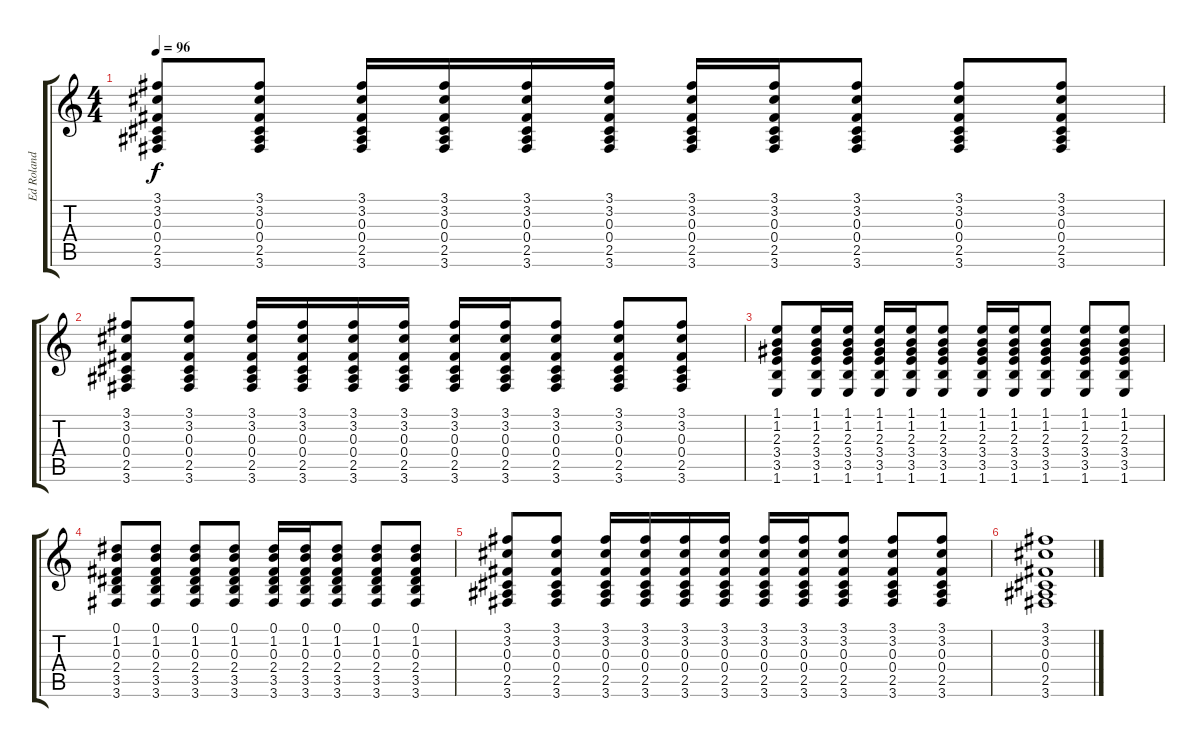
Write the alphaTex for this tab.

\track ("Ed Roland" "Ed Roland") {instrument acousticguitarsteel}
\staff {score tabs}
\tuning (Eb4 Bb3 Gb3 Db3 Ab2 Eb2) {hide}
\ts (4 4)
\tempo 96
\clef g2
\ks c
(3.1 3.2 0.3 0.4 2.5 3.6).8{dy f} (3.1 3.2 0.3 0.4 2.5 3.6).8 (3.1 3.2 0.3 0.4 2.5 3.6).16 (3.1 3.2 0.3 0.4 2.5 3.6).16 (3.1 3.2 0.3 0.4 2.5 3.6).16 (3.1 3.2 0.3 0.4 2.5 3.6).16 (3.1 3.2 0.3 0.4 2.5 3.6).16 (3.1 3.2 0.3 0.4 2.5 3.6).16 (3.1 3.2 0.3 0.4 2.5 3.6).8 (3.1 3.2 0.3 0.4 2.5 3.6).8 (3.1 3.2 0.3 0.4 2.5 3.6).8 |
(3.1 3.2 0.3 0.4 2.5 3.6).8 (3.1 3.2 0.3 0.4 2.5 3.6).8 (3.1 3.2 0.3 0.4 2.5 3.6).16 (3.1 3.2 0.3 0.4 2.5 3.6).16 (3.1 3.2 0.3 0.4 2.5 3.6).16 (3.1 3.2 0.3 0.4 2.5 3.6).16 (3.1 3.2 0.3 0.4 2.5 3.6).16 (3.1 3.2 0.3 0.4 2.5 3.6).16 (3.1 3.2 0.3 0.4 2.5 3.6).8 (3.1 3.2 0.3 0.4 2.5 3.6).8 (3.1 3.2 0.3 0.4 2.5 3.6).8 |
(1.1 1.2 2.3 3.4 3.5 1.6).8 (1.1 1.2 2.3 3.4 3.5 1.6).16 (1.1 1.2 2.3 3.4 3.5 1.6).16 (1.1 1.2 2.3 3.4 3.5 1.6).16 (1.1 1.2 2.3 3.4 3.5 1.6).16 (1.1 1.2 2.3 3.4 3.5 1.6).8 (1.1 1.2 2.3 3.4 3.5 1.6).16 (1.1 1.2 2.3 3.4 3.5 1.6).16 (1.1 1.2 2.3 3.4 3.5 1.6).8 (1.1 1.2 2.3 3.4 3.5 1.6).8 (1.1 1.2 2.3 3.4 3.5 1.6).8 |
(0.1 1.2 0.3 2.4 3.5 3.6).8 (0.1 1.2 0.3 2.4 3.5 3.6).8 (0.1 1.2 0.3 2.4 3.5 3.6).8 (0.1 1.2 0.3 2.4 3.5 3.6).8 (0.1 1.2 0.3 2.4 3.5 3.6).16 (0.1 1.2 0.3 2.4 3.5 3.6).16 (0.1 1.2 0.3 2.4 3.5 3.6).8 (0.1 1.2 0.3 2.4 3.5 3.6).8 (0.1 1.2 0.3 2.4 3.5 3.6).8 |
(3.1 3.2 0.3 0.4 2.5 3.6).8 (3.1 3.2 0.3 0.4 2.5 3.6).8 (3.1 3.2 0.3 0.4 2.5 3.6).16 (3.1 3.2 0.3 0.4 2.5 3.6).16 (3.1 3.2 0.3 0.4 2.5 3.6).16 (3.1 3.2 0.3 0.4 2.5 3.6).16 (3.1 3.2 0.3 0.4 2.5 3.6).16 (3.1 3.2 0.3 0.4 2.5 3.6).16 (3.1 3.2 0.3 0.4 2.5 3.6).8 (3.1 3.2 0.3 0.4 2.5 3.6).8 (3.1 3.2 0.3 0.4 2.5 3.6).8 |
(3.1 3.2 0.3 0.4 2.5 3.6).1
